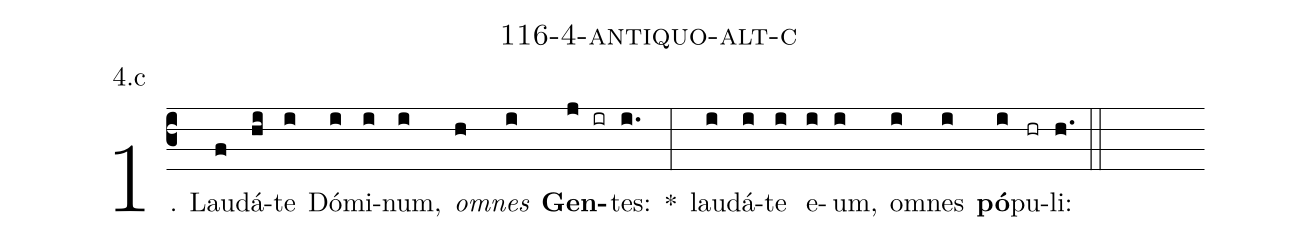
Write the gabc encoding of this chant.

name: 116-4-antiquo-alt-c;
annotation: 4.c;
%%
(c3)1. Lau(f)dá(hi)te(i) Dó(i)mi(i)num,(i) <i>om</i>(h)<i>nes</i>(i) <b>Gen</b>(j ir)tes:(i.) *(:) lau(i)dá(i)te(i) e(i)um,(i) om(i)nes(i) <b>pó</b>(i)pu(hr)li:(h.) (::)
